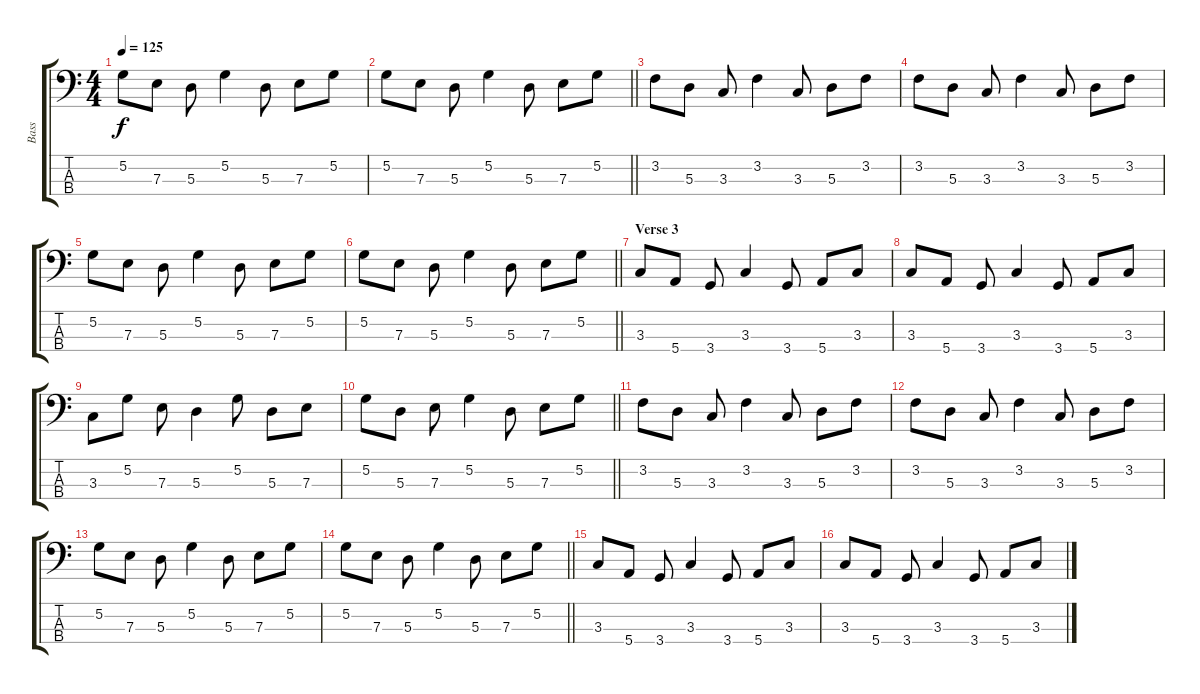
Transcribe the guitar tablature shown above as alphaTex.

\track ("Bass" "Bass") {instrument electricbasspick}
\staff {score tabs}
\tuning (G2 D2 A1 E1) {hide}
\ts (4 4)
\tempo 125
\clef f4
\ks c
5.2.8{dy f} 7.3.8 5.3.8 5.2.4 5.3.8 7.3.8 5.2.8 |
\barLineRight lightlight
5.2.8 7.3.8 5.3.8 5.2.4 5.3.8 7.3.8 5.2.8 |
3.2.8 5.3.8 3.3.8 3.2.4 3.3.8 5.3.8 3.2.8 |
3.2.8 5.3.8 3.3.8 3.2.4 3.3.8 5.3.8 3.2.8 |
5.2.8 7.3.8 5.3.8 5.2.4 5.3.8 7.3.8 5.2.8 |
\barLineRight lightlight
5.2.8 7.3.8 5.3.8 5.2.4 5.3.8 7.3.8 5.2.8 |
\section ("" "Verse 3")
3.3.8 5.4.8 3.4.8 3.3.4 3.4.8 5.4.8 3.3.8 |
3.3.8 5.4.8 3.4.8 3.3.4 3.4.8 5.4.8 3.3.8 |
3.3.8 5.2.8 7.3.8 5.3.4 5.2.8 5.3.8 7.3.8 |
\barLineRight lightlight
5.2.8 5.3.8 7.3.8 5.2.4 5.3.8 7.3.8 5.2.8 |
3.2.8 5.3.8 3.3.8 3.2.4 3.3.8 5.3.8 3.2.8 |
3.2.8 5.3.8 3.3.8 3.2.4 3.3.8 5.3.8 3.2.8 |
5.2.8 7.3.8 5.3.8 5.2.4 5.3.8 7.3.8 5.2.8 |
\barLineRight lightlight
5.2.8 7.3.8 5.3.8 5.2.4 5.3.8 7.3.8 5.2.8 |
3.3.8 5.4.8 3.4.8 3.3.4 3.4.8 5.4.8 3.3.8 |
3.3.8 5.4.8 3.4.8 3.3.4 3.4.8 5.4.8 3.3.8
